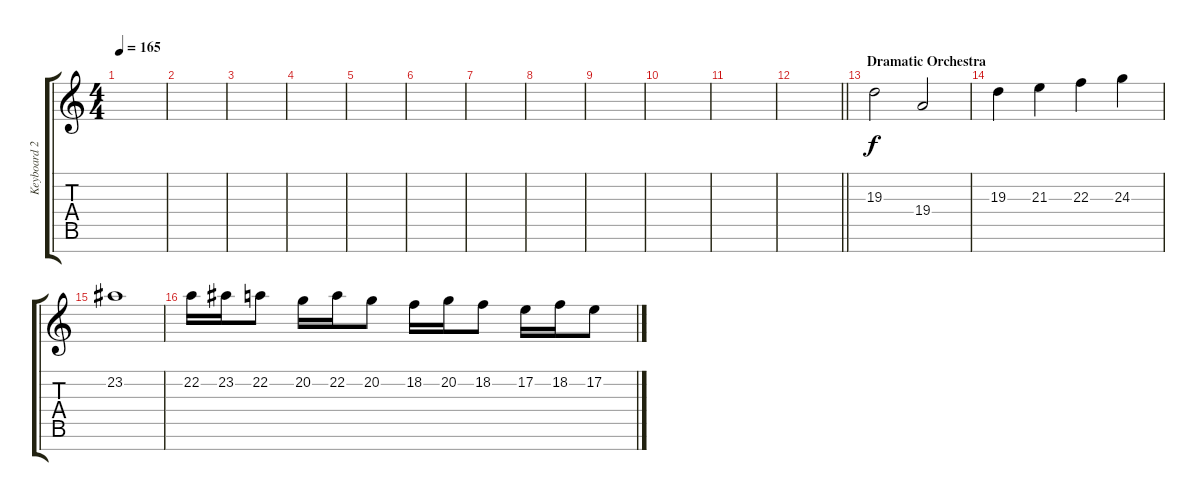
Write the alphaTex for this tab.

\track ("Keyboard 2" "Keyboard 2") {instrument brightacousticpiano}
\staff {score tabs}
\tuning (E4 B3 G3 D3 A2 E2 B1) {hide}
\ts (4 4)
\tempo 165
\clef g2
\ks c
|
|
|
|
|
|
|
|
|
|
|
\barLineRight lightlight
|
\section ("" "Dramatic Orchestra")
19.3.2{instrument flute} 19.4.2 |
19.3.4 21.3.4 22.3.4 24.3.4 |
23.2.1 |
22.2.16 23.2.16 22.2.8 20.2.16 22.2.16 20.2.8 18.2.16 20.2.16 18.2.8 17.2.16 18.2.16 17.2.8
